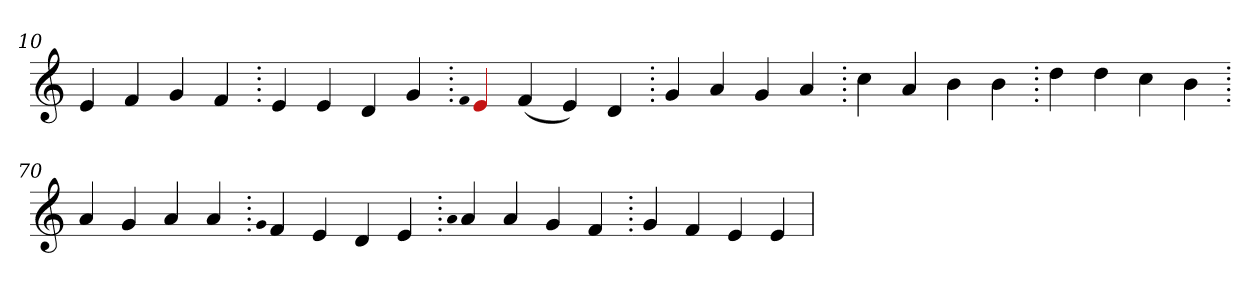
**kern
*part1
*staff1
*clefG2
=10.
4e
4f
4g
4f
=20.
4e
4e
4d
4g
=30.
qqf
4Re
(>4f
4e)
4d
=40.
4g
4a
4g
4a
=50.
4cc
4a
4b
4b
=60.
4dd
4dd
4cc
4b
=70.
4a
4g
4a
4a
=80.
qqg
4f
4e
4d
(>4e
=90.
qqa
4a
4a
4g
4f
=100.
4g
4f
4e
4e
=
*-
